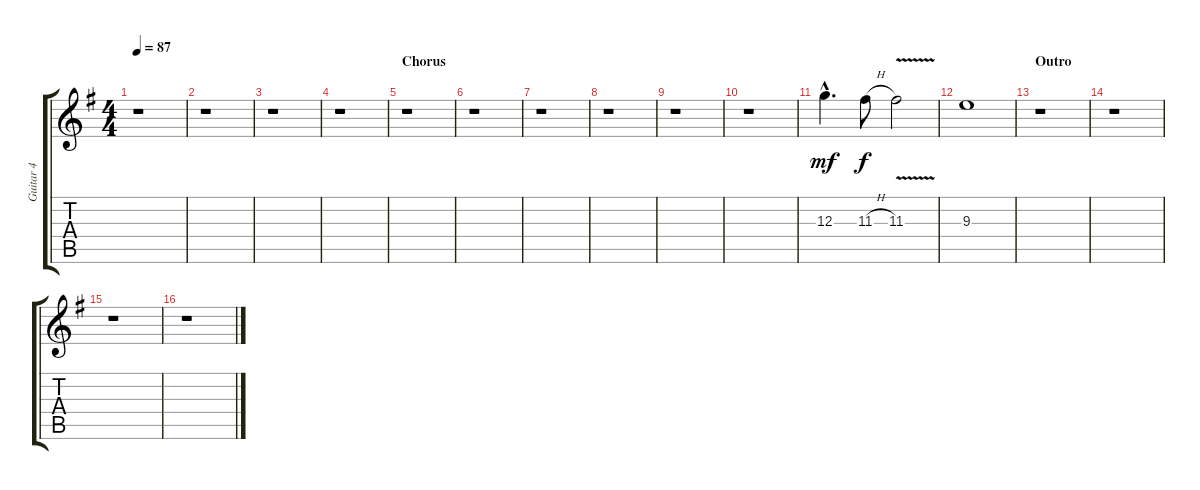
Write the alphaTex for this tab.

\track ("Guitar 4" "Guitar 4") {instrument distortionguitar}
\staff {score tabs}
\tuning (E4 B3 G3 D3 A2 E2) {hide}
\ts (4 4)
\tempo 87
\clef g2
\ks g
r.1{dy f} |
r.1 |
r.1 |
r.1 |
\section ("" "Chorus")
r.1 |
r.1 |
r.1 |
r.1 |
r.1 |
r.1 |
12.3{hac}.4{d dy mf} 11.3{h}.8{dy f} 11.3{v}.2 |
9.3.1 |
\section ("" "Outro")
r.1 |
r.1 |
r.1 |
r.1
